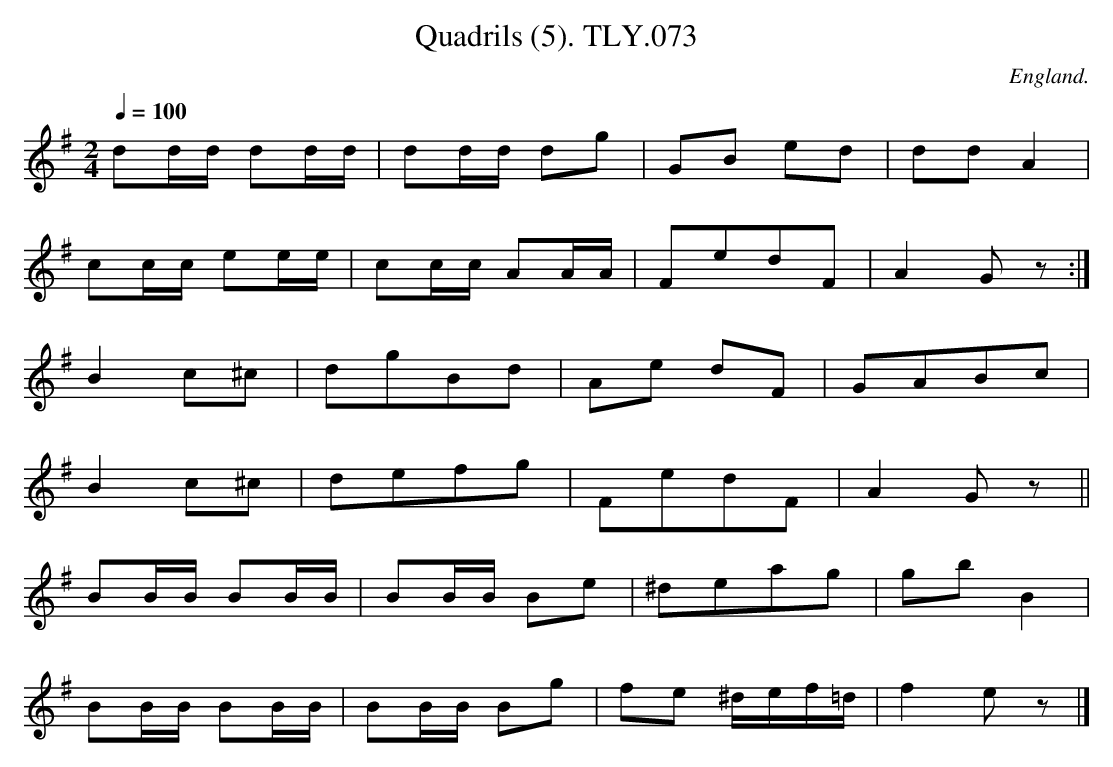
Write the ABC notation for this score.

X:1
T:Quadrils (5). TLY.073
M:2/4
L:1/16
Q:1/4=100
O:England.
K:G
d2dd d2dd| d2dd d2g2| G2B2 e2d2| d2d2 A4|
c2cc e2ee| c2cc A2AA| F2e2d2F2| A4 G2z2:|
B4 c2^c2| d2g2B2d2| A2e2 d2F2| G2A2B2c2|
B4 c2^c2| d2e2f2g2| F2e2d2F2| A4 G2 z2||
B2BB B2BB| B2BB B2e2| ^d2e2a2g2| g2b2 B4|
B2BB B2BB| B2BB B2g2| f2e2 ^def=d|f4e2 z2|]
